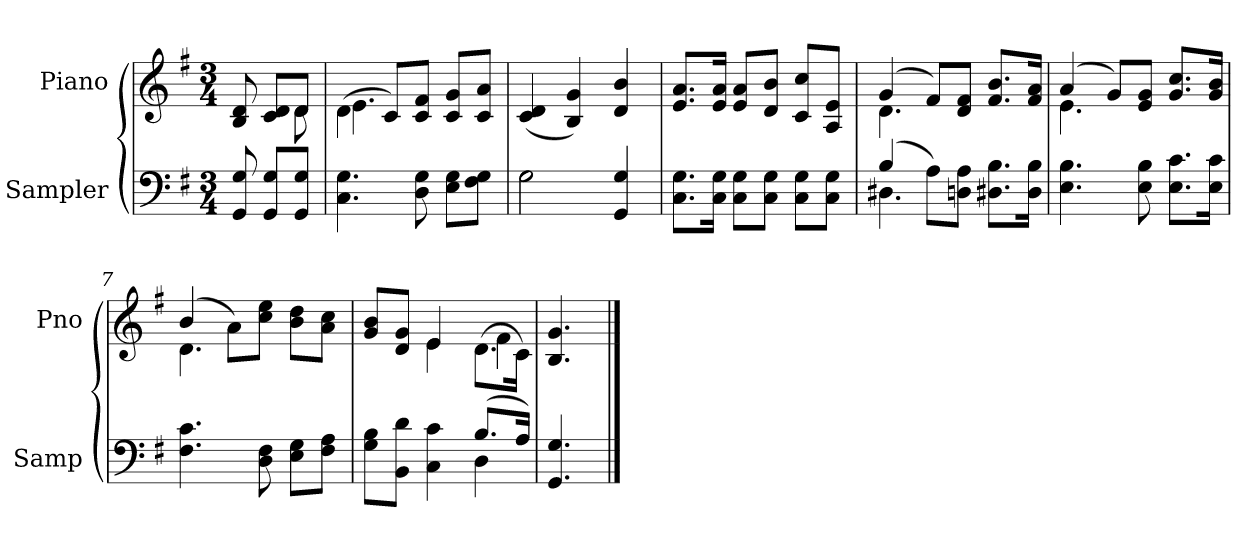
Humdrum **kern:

**kern	**kern
*part2	*part1
*staff2	*staff1
*I"Sampler	*I"Piano
*I'Samp	*I'Pno
*clefF4	*clefG2
*k[f#]	*k[f#]
*G:	*G:
*M3/4	*M3/4
=1	=1
*	*^
8GG 8G	8B 8d	4ryy
8GG/ 8G/L	8c/ 8d/L	.
8GG/ 8G/J	8d/J	8d
=2	=2	=2
4.C 4.G	(4d\	4.e
.	8c/L)	.
8D 8G	8c/ 8f#/J	4.ryy
8E\ 8G\L	8c/ 8g/L	.
8F#\ 8G\J	8c/ 8a/J	.
*	*v	*v
=3	=3
*^	*
2G\	2G	(4c 4d
.	.	4B 4g)
4GG 4G	4ryy	4d 4b
*v	*v	*
=4	=4
8.C\ 8.G\L	8.e/ 8.a/L
16C\ 16G\Jk	16e/ 16a/Jk
8C\ 8G\L	8e/ 8a/L
8C\ 8G\J	8d/ 8b/J
8C\ 8G\L	8c/ 8cc/L
8C\ 8G\J	8A/ 8e/J
=5	=5
*^	*^
(4B/	4.D#	(4g/	4.d
8A\L)	.	8f#/L)	.
8D\ 8A\J	4.ryy	8d/ 8f#/J	4.ryy
8.D#X\ 8.B\L	.	8.f#/ 8.b/L	.
16D#\ 16B\Jk	.	16f#/ 16a/Jk	.
*v	*v	*	*
=6	=6	=6
4.E 4.B	(4a/	4.e
.	8g/L)	.
8E 8B	8e/ 8g/J	4.ryy
8.E\ 8.c\L	8.g/ 8.cc/L	.
16E\ 16c\Jk	16g/ 16b/Jk	.
=7	=7	=7
4.F# 4.c	(4b/	4.d
.	8a\L)	.
8D 8F#	8cc\ 8ee\J	4.ryy
8E\ 8G\L	8b\ 8dd\L	.
8F#\ 8A\J	8a\ 8cc\J	.
=8	=8	=8
*^	*	*
8G\ 8B\L	2ryy	8g/ 8b/L	4ryy
8BB\ 8d\J	.	8d/ 8g/J	.
4C 4c	.	4e/	4e
(8.B/L	4D	(8.d\L	4f#
16A/Jk)	.	16c\Jk)	.
*v	*v	*	*
*	*v	*v
=9	=9
4.GG 4.G	4.B 4.g
==	==
*-	*-
